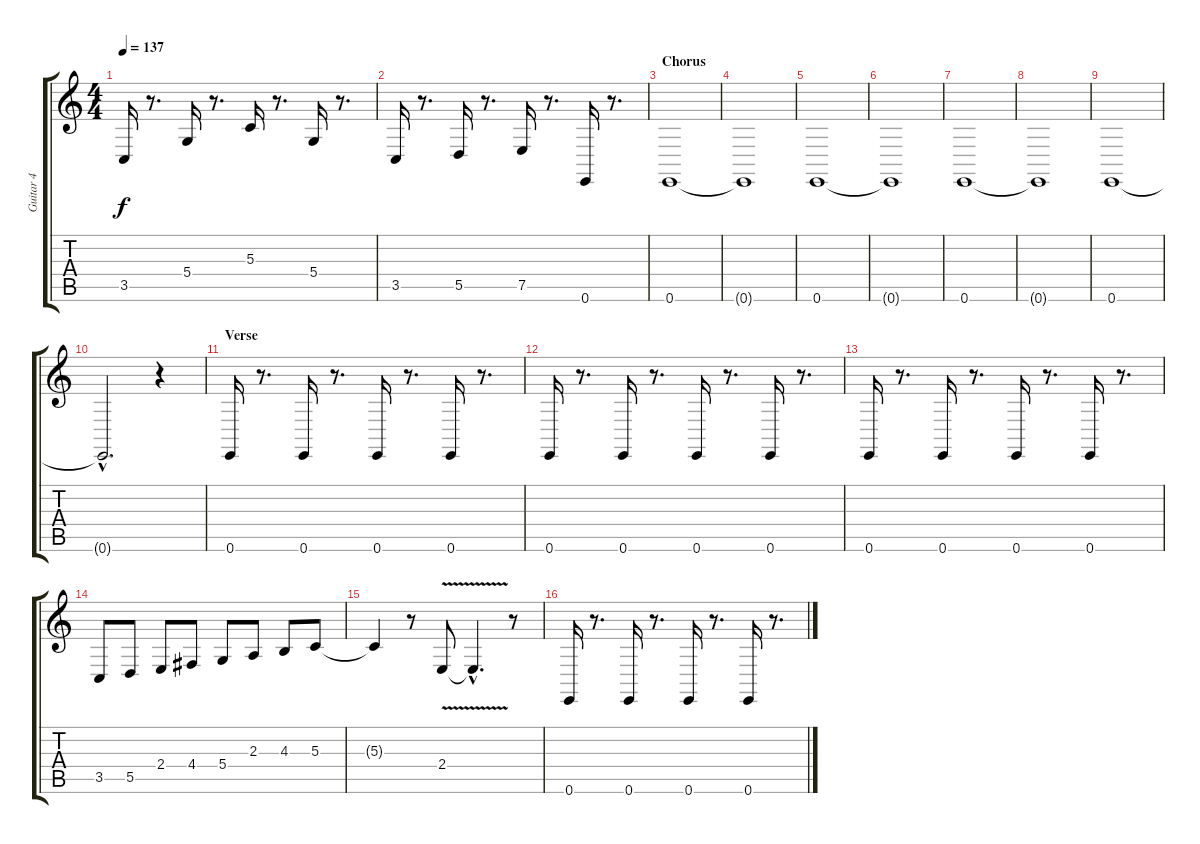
\track ("Guitar 4" "Guitar 4") {instrument violin}
\staff {score tabs}
\tuning (E4 B3 G3 D3 A2 E2) {hide}
\ts (4 4)
\tempo 137
\clef g2
\ks c
3.5.16{dy f} r.8{d} 5.4.16 r.8{d} 5.3.16 r.8{d} 5.4.16 r.8{d} |
3.5.16 r.8{d} 5.5.16 r.8{d} 7.5.16 r.8{d} 0.6.16 r.8{d} |
\section ("" "Chorus")
0.6.1 |
0.6{t}.1 |
0.6.1 |
0.6{t}.1 |
0.6.1 |
0.6{t}.1 |
0.6.1 |
0.6{hac t}.2{d} r.4 |
\section ("" "Verse")
0.6.16 r.8{d} 0.6.16 r.8{d} 0.6.16 r.8{d} 0.6.16 r.8{d} |
0.6.16 r.8{d} 0.6.16 r.8{d} 0.6.16 r.8{d} 0.6.16 r.8{d} |
0.6.16 r.8{d} 0.6.16 r.8{d} 0.6.16 r.8{d} 0.6.16 r.8{d} |
3.5.8 5.5.8 2.4.8 4.4.8 5.4.8 2.3.8 4.3.8 5.3.8 |
5.3{t}.4 r.8 2.4{v}.8 2.4{hac t}.4{d} r.8 |
0.6.16 r.8{d} 0.6.16 r.8{d} 0.6.16 r.8{d} 0.6.16 r.8{d}
